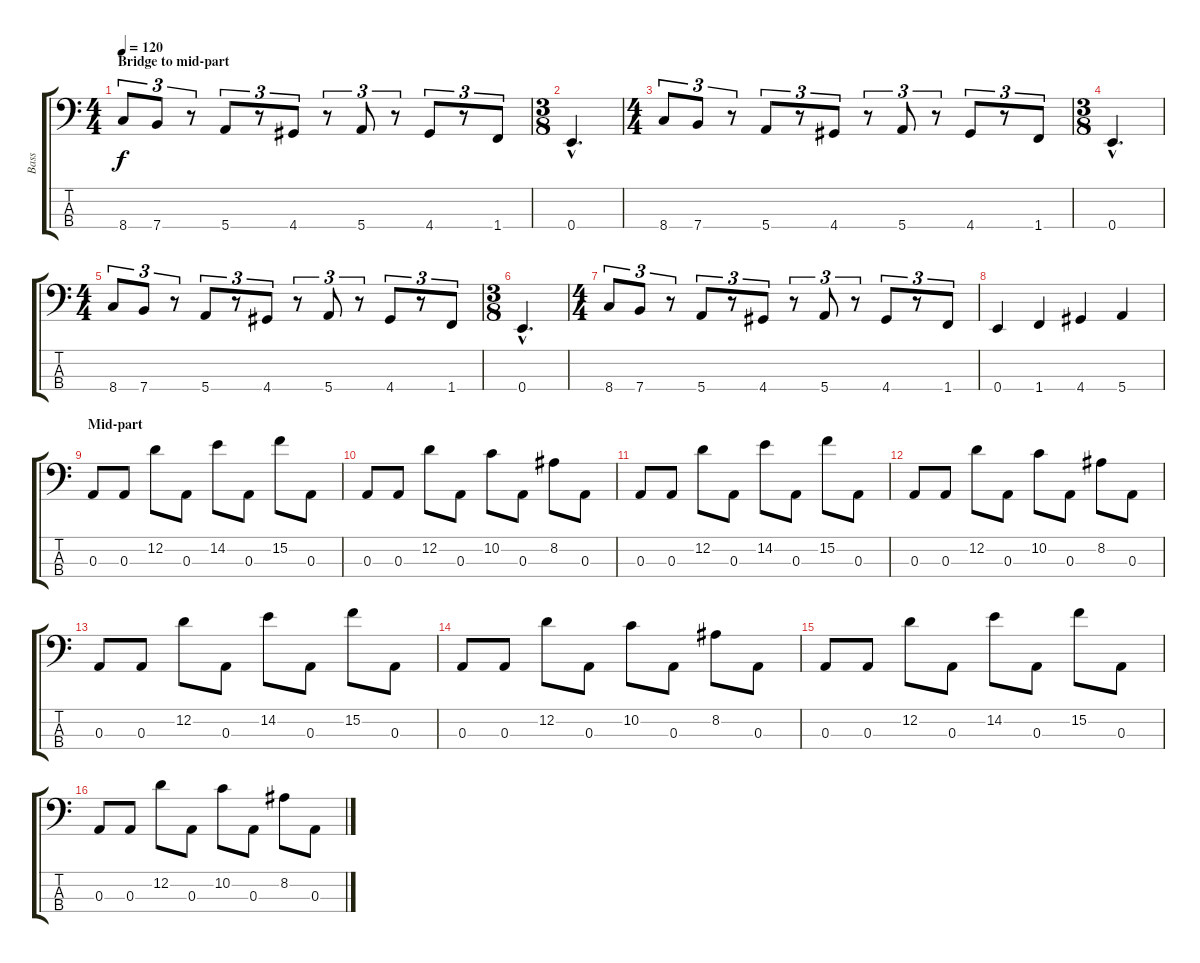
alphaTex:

\track ("Bass" "Bass") {instrument electricbassfinger}
\staff {score tabs}
\tuning (G2 D2 A1 E1) {hide}
\ts (4 4)
\section ("" "Bridge to mid-part")
\tempo 120
\clef f4
\ks c
8.4.8{tu (3 2) dy f} 7.4.8{tu (3 2)} r.8{tu (3 2)} 5.4.8{tu (3 2)} r.8{tu (3 2)} 4.4.8{tu (3 2)} r.8{tu (3 2)} 5.4.8{tu (3 2)} r.8{tu (3 2)} 4.4.8{tu (3 2)} r.8{tu (3 2)} 1.4.8{tu (3 2)} |
\ts (3 8)
0.4{hac}.4{d} |
\ts (4 4)
8.4.8{tu (3 2)} 7.4.8{tu (3 2)} r.8{tu (3 2)} 5.4.8{tu (3 2)} r.8{tu (3 2)} 4.4.8{tu (3 2)} r.8{tu (3 2)} 5.4.8{tu (3 2)} r.8{tu (3 2)} 4.4.8{tu (3 2)} r.8{tu (3 2)} 1.4.8{tu (3 2)} |
\ts (3 8)
0.4{hac}.4{d} |
\ts (4 4)
8.4.8{tu (3 2)} 7.4.8{tu (3 2)} r.8{tu (3 2)} 5.4.8{tu (3 2)} r.8{tu (3 2)} 4.4.8{tu (3 2)} r.8{tu (3 2)} 5.4.8{tu (3 2)} r.8{tu (3 2)} 4.4.8{tu (3 2)} r.8{tu (3 2)} 1.4.8{tu (3 2)} |
\ts (3 8)
0.4{hac}.4{d} |
\ts (4 4)
8.4.8{tu (3 2)} 7.4.8{tu (3 2)} r.8{tu (3 2)} 5.4.8{tu (3 2)} r.8{tu (3 2)} 4.4.8{tu (3 2)} r.8{tu (3 2)} 5.4.8{tu (3 2)} r.8{tu (3 2)} 4.4.8{tu (3 2)} r.8{tu (3 2)} 1.4.8{tu (3 2)} |
0.4.4 1.4.4 4.4.4 5.4.4 |
\section ("" "Mid-part")
0.3.8 0.3.8 12.2.8 0.3.8 14.2.8 0.3.8 15.2.8 0.3.8 |
0.3.8 0.3.8 12.2.8 0.3.8 10.2.8 0.3.8 8.2.8 0.3.8 |
0.3.8 0.3.8 12.2.8 0.3.8 14.2.8 0.3.8 15.2.8 0.3.8 |
0.3.8 0.3.8 12.2.8 0.3.8 10.2.8 0.3.8 8.2.8 0.3.8 |
0.3.8 0.3.8 12.2.8 0.3.8 14.2.8 0.3.8 15.2.8 0.3.8 |
0.3.8 0.3.8 12.2.8 0.3.8 10.2.8 0.3.8 8.2.8 0.3.8 |
0.3.8 0.3.8 12.2.8 0.3.8 14.2.8 0.3.8 15.2.8 0.3.8 |
0.3.8 0.3.8 12.2.8 0.3.8 10.2.8 0.3.8 8.2.8 0.3.8
